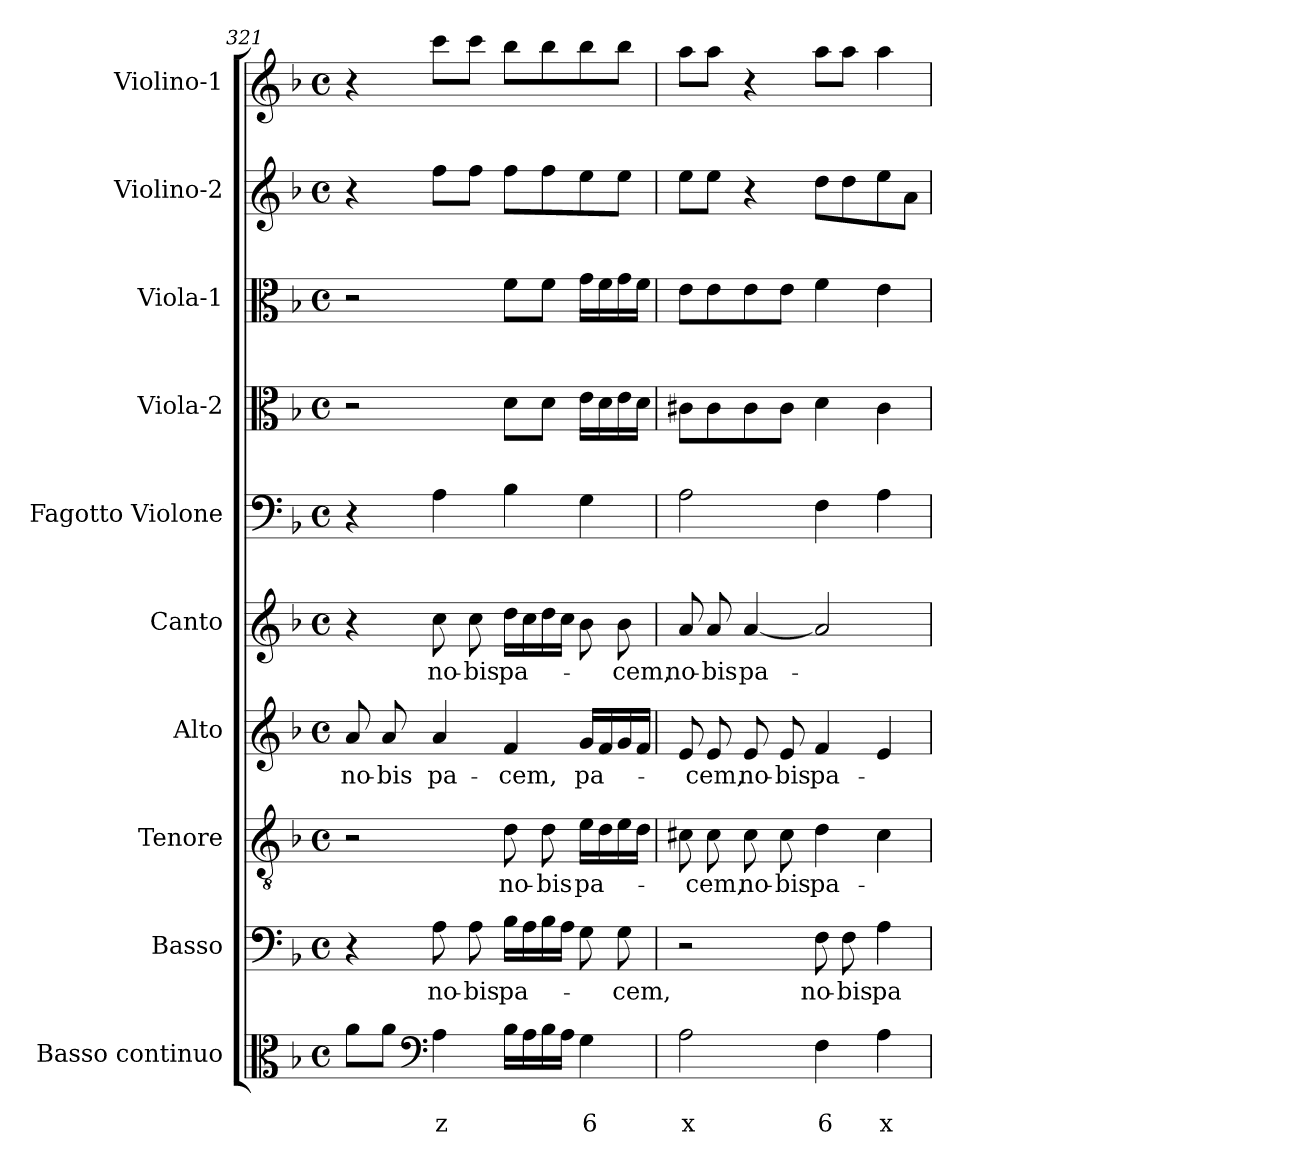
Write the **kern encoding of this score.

**kern	**text	**text	**kern	**text	**kern	**text	**kern	**text	**kern	**text	**kern	**kern	**kern	**kern	**kern
*part10	*part10	*part10	*part9	*part9	*part8	*part8	*part7	*part7	*part6	*part6	*part5	*part4	*part3	*part2	*part1
*staff10	*staff10	*staff10	*staff9	*staff9	*staff8	*staff8	*staff7	*staff7	*staff6	*staff6	*staff5	*staff4	*staff3	*staff2	*staff1
*I"Basso continuo	*	*	*I"Basso	*	*I"Tenore	*	*I"Alto	*	*I"Canto	*	*I"Fagotto Violone	*I"Viola-2	*I"Viola-1	*I"Violino-2	*I"Violino-1
*clefC3	*	*	*clefF4	*	*clefGv2	*	*clefG2	*	*clefG2	*	*clefF4	*clefC3	*clefC3	*clefG2	*clefG2
*k[b-]	*	*	*k[b-]	*	*k[b-]	*	*k[b-]	*	*k[b-]	*	*k[b-]	*k[b-]	*k[b-]	*k[b-]	*k[b-]
*F:	*	*	*F:	*	*F:	*	*F:	*	*F:	*	*F:	*F:	*F:	*F:	*F:
*M4/4	*	*	*M4/4	*	*M4/4	*	*M4/4	*	*M4/4	*	*M4/4	*M4/4	*M4/4	*M4/4	*M4/4
*met(c)	*	*	*met(c)	*	*met(c)	*	*met(c)	*	*met(c)	*	*met(c)	*met(c)	*met(c)	*met(c)	*met(c)
=321	=321	=321	=321	=321	=321	=321	=321	=321	=321	=321	=321	=321	=321	=321	=321
!	!	!	!	!	!	!	!	!LO:LY:b	!	!	!	!	!	!	!
8a\L	.	.	4r	.	2r	.	8a/	no-	4r	.	4r	2r	2r	4r	4r
!	!	!	!	!	!	!	!	!LO:LY:b	!	!	!	!	!	!	!
8a\J	.	.	.	.	.	.	8a/	-bis	.	.	.	.	.	.	.
*clefF4	*	*	*	*	*	*	*	*	*	*	*	*	*	*	*
!	!	!LO:LY:b	!	!	!	!	!	!	!	!	!	!	!	!	!
!	!	!	!	!LO:LY:b	!	!	!	!	!	!	!	!	!	!	!
!	!	!	!	!	!	!	!	!LO:LY:b	!	!	!	!	!	!	!
!	!	!	!	!	!	!	!	!	!	!LO:LY:b	!	!	!	!	!
4A\	.	z	8A\	no-	.	.	4a/	pa-	8cc\	no-	4A\	.	.	8ff\L	8ccc\L
!	!	!	!	!LO:LY:b	!	!	!	!	!	!	!	!	!	!	!
!	!	!	!	!	!	!	!	!	!	!LO:LY:b	!	!	!	!	!
.	.	.	8A\	-bis	.	.	.	.	8cc\	-bis	.	.	.	8ff\J	8ccc\J
!	!	!	!	!LO:LY:b	!	!	!	!	!	!	!	!	!	!	!
!	!	!	!	!	!	!LO:LY:b	!	!	!	!	!	!	!	!	!
!	!	!	!	!	!	!	!	!LO:LY:b	!	!	!	!	!	!	!
!	!	!	!	!	!	!	!	!	!	!LO:LY:b	!	!	!	!	!
16B-\LL	.	.	16B-\LL	pa-	8d\	no-	4f/	-cem,	16dd\LL	pa-	4B-\	8d\L	8f\L	8ff\L	8bb-\L
16A\	.	.	16A\	.	.	.	.	.	16cc\	.	.	.	.	.	.
!	!	!	!	!	!	!LO:LY:b	!	!	!	!	!	!	!	!	!
16B-\	.	.	16B-\	.	8d\	-bis	.	.	16dd\	.	.	8d\J	8f\J	8ff\	8bb-\
16A\JJ	.	.	16A\JJ	.	.	.	.	.	16cc\JJ	.	.	.	.	.	.
!	!	!LO:LY:b	!	!	!	!	!	!	!	!	!	!	!	!	!
!	!	!	!	!	!	!LO:LY:b	!	!	!	!	!	!	!	!	!
!	!	!	!	!	!	!	!	!LO:LY:b	!	!	!	!	!	!	!
4G\	.	6	8G\	.	16e\LL	pa-	16g/LL	pa-	8b-\	.	4G\	16e\LL	16g\LL	8ee\	8bb-\
.	.	.	.	.	16d\	.	16f/	.	.	.	.	16d\	16f\	.	.
!	!	!	!	!LO:LY:b	!	!	!	!	!	!	!	!	!	!	!
!	!	!	!	!	!	!	!	!	!	!LO:LY:b	!	!	!	!	!
.	.	.	8G\	-cem,	16e\	.	16g/	.	8b-\	-cem,	.	16e\	16g\	8ee\J	8bb-\J
.	.	.	.	.	16d\JJ	.	16f/JJ	.	.	.	.	16d\JJ	16f\JJ	.	.
=322	=322	=322	=322	=322	=322	=322	=322	=322	=322	=322	=322	=322	=322	=322	=322
!	!	!LO:LY:b	!	!	!	!	!	!	!	!	!	!	!	!	!
!	!	!	!	!	!	!	!	!	!	!LO:LY:b	!	!	!	!	!
2A\	.	x	2r	.	8c#X\	.	8e/	.	8a/	no-	2A\	8c#X\L	8e\L	8ee\L	8aa\L
!	!	!	!	!	!	!LO:LY:b	!	!	!	!	!	!	!	!	!
!	!	!	!	!	!	!	!	!LO:LY:b	!	!	!	!	!	!	!
!	!	!	!	!	!	!	!	!	!	!LO:LY:b	!	!	!	!	!
.	.	.	.	.	8c#\	-cem,	8e/	-cem,	8a/	-bis	.	8c#\	8e\	8ee\J	8aa\J
!	!	!	!	!	!	!LO:LY:b	!	!	!	!	!	!	!	!	!
!	!	!	!	!	!	!	!	!LO:LY:b	!	!	!	!	!	!	!
!	!	!	!	!	!	!	!	!	!	!LO:LY:b	!	!	!	!	!
.	.	.	.	.	8c#\	no-	8e/	no-	[4a/	pa-	.	8c#\	8e\	4r	4r
!	!	!	!	!	!	!LO:LY:b	!	!	!	!	!	!	!	!	!
!	!	!	!	!	!	!	!	!LO:LY:b	!	!	!	!	!	!	!
.	.	.	.	.	8c#\	-bis	8e/	-bis	.	.	.	8c#\J	8e\J	.	.
!	!	!LO:LY:b	!	!	!	!	!	!	!	!	!	!	!	!	!
!	!	!	!	!LO:LY:b	!	!	!	!	!	!	!	!	!	!	!
!	!	!	!	!	!	!LO:LY:b	!	!	!	!	!	!	!	!	!
!	!	!	!	!	!	!	!	!LO:LY:b	!	!	!	!	!	!	!
4F\	.	6	8F\	no-	4d\	pa-	4f/	pa-	2a/]	.	4F\	4d\	4f\	8dd\L	8aa\L
!	!	!	!	!LO:LY:b	!	!	!	!	!	!	!	!	!	!	!
.	.	.	8F\	-bis	.	.	.	.	.	.	.	.	.	8dd\	8aa\J
!	!	!LO:LY:b	!	!	!	!	!	!	!	!	!	!	!	!	!
!	!	!	!	!LO:LY:b	!	!	!	!	!	!	!	!	!	!	!
4A\	.	x	4A\	pa-	4c#\	.	4e/	.	.	.	4A\	4c#\	4e\	8ee\	4aa\
.	.	.	.	.	.	.	.	.	.	.	.	.	.	8a\J	.
=	=	=	=	=	=	=	=	=	=	=	=	=	=	=	=
*-	*-	*-	*-	*-	*-	*-	*-	*-	*-	*-	*-	*-	*-	*-	*-
